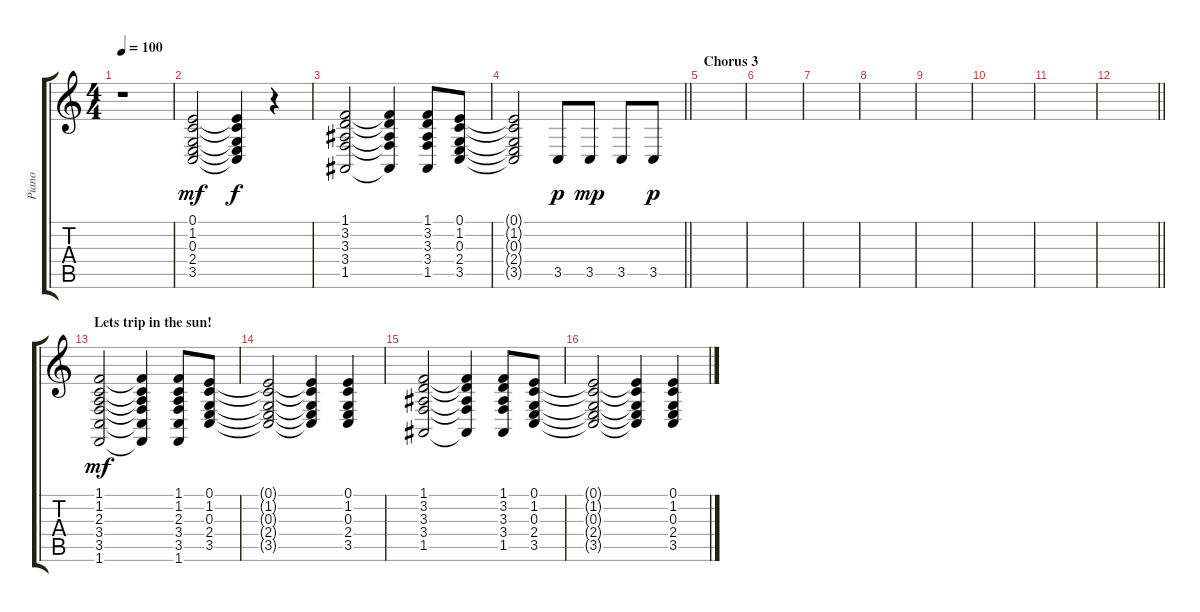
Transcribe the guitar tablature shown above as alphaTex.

\track ("Piano" "Piano") {instrument brightacousticpiano}
\staff {score tabs}
\tuning (E4 B3 G3 D3 A2 E2) {hide}
\ts (4 4)
\tempo 100
\clef g2
\ks c
r.1{dy f} |
(0.1 1.2 0.3 2.4 3.5).2{dy mf} (0.1{t} 1.2{t} 0.3{t} 2.4{t} 3.5{t}).4{dy f} r.4 |
(1.1 3.2 3.3 3.4 1.5).2 (1.1{t} 3.2{t} 3.3{t} 3.4{t} 1.5{t}).4 (1.1 3.2 3.3 3.4 1.5).8 (0.1 1.2 0.3 2.4 3.5).8 |
\barLineRight lightlight
(0.1{t} 1.2{t} 0.3{t} 2.4{t} 3.5{t}).2 3.5.8{dy p} 3.5.8{dy mp} 3.5.8 3.5.8{dy p} |
\section ("" "Chorus 3")
|
|
|
|
|
|
|
\barLineRight lightlight
|
\section ("" "Lets trip in the sun!")
(1.1 1.2 2.3 3.4 3.5 1.6).2{dy mf} (1.1{t} 1.2{t} 2.3{t} 3.4{t} 3.5{t} 1.6{t}).4 (1.1 1.2 2.3 3.4 3.5 1.6).8 (0.1 1.2 0.3 2.4 3.5).8 |
(0.1{t} 1.2{t} 0.3{t} 2.4{t} 3.5{t}).2 (0.1{t} 1.2{t} 0.3{t} 2.4{t} 3.5{t}).4 (0.1 1.2 0.3 2.4 3.5).4 |
(1.1 3.2 3.3 3.4 1.5).2 (1.1{t} 3.2{t} 3.3{t} 3.4{t} 1.5{t}).4 (1.1 3.2 3.3 3.4 1.5).8 (0.1 1.2 0.3 2.4 3.5).8 |
(0.1{t} 1.2{t} 0.3{t} 2.4{t} 3.5{t}).2 (0.1{t} 1.2{t} 0.3{t} 2.4{t} 3.5{t}).4 (0.1 1.2 0.3 2.4 3.5).4
